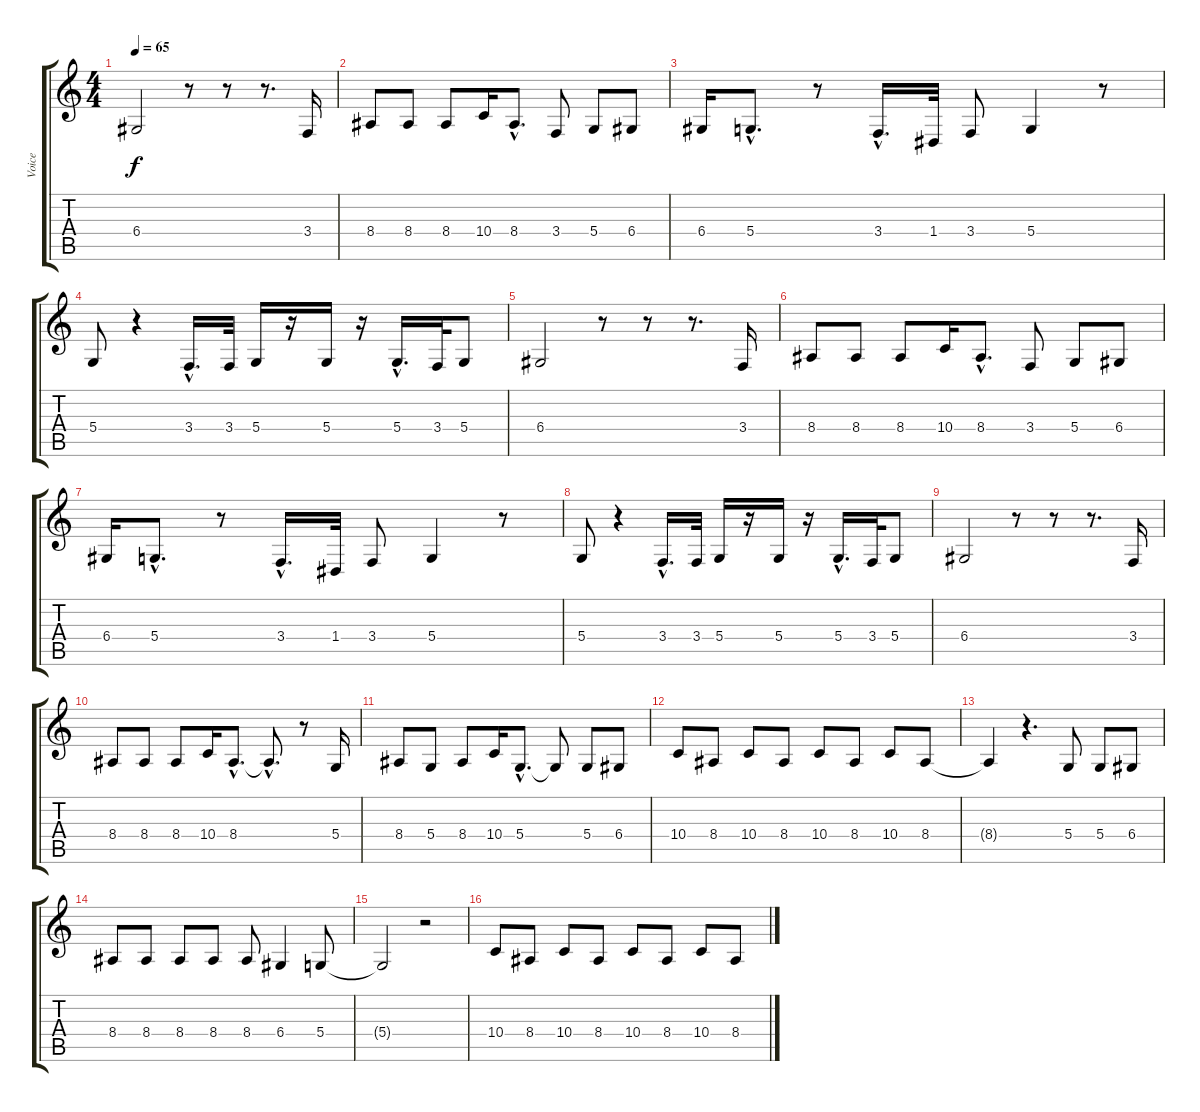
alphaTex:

\track ("Voice" "Voice") {instrument cello}
\staff {score tabs}
\tuning (E4 B3 G3 D3 A2 E2) {hide}
\ts (4 4)
\tempo 65
\clef g2
\ks c
6.4.2{dy f} r.8 r.8 r.8{d} 3.4.16 |
8.4.8 8.4.8 8.4.8 10.4.16 8.4{hac}.8{d} 3.4.8 5.4.8 6.4.8 |
6.4.16 5.4{hac}.8{d} r.8 3.4{hac}.16{d} 1.4.32 3.4.8 5.4.4 r.8 |
5.4.8 r.4 3.4{hac}.16{d} 3.4.32 5.4.16 r.16 5.4.16 r.16 5.4{hac}.16{d} 3.4.32 5.4.8 |
6.4.2 r.8 r.8 r.8{d} 3.4.16 |
8.4.8 8.4.8 8.4.8 10.4.16 8.4{hac}.8{d} 3.4.8 5.4.8 6.4.8 |
6.4.16 5.4{hac}.8{d} r.8 3.4{hac}.16{d} 1.4.32 3.4.8 5.4.4 r.8 |
5.4.8 r.4 3.4{hac}.16{d} 3.4.32 5.4.16 r.16 5.4.16 r.16 5.4{hac}.16{d} 3.4.32 5.4.8 |
6.4.2 r.8 r.8 r.8{d} 3.4.16 |
8.4.8 8.4.8 8.4.8 10.4.16 8.4{hac}.8{d} 8.4{hac t}.8{d} r.8 5.4.16 |
8.4.8 5.4.8 8.4.8 10.4.16 5.4{hac}.8{d} 5.4{t}.8 5.4.8 6.4.8 |
10.4.8 8.4.8 10.4.8 8.4.8 10.4.8 8.4.8 10.4.8 8.4.8 |
8.4{t}.4 r.4{d} 5.4.8 5.4.8 6.4.8 |
8.4.8 8.4.8 8.4.8 8.4.8 8.4.8 6.4.4 5.4.8 |
5.4{t}.2 r.2 |
10.4.8 8.4.8 10.4.8 8.4.8 10.4.8 8.4.8 10.4.8 8.4.8
